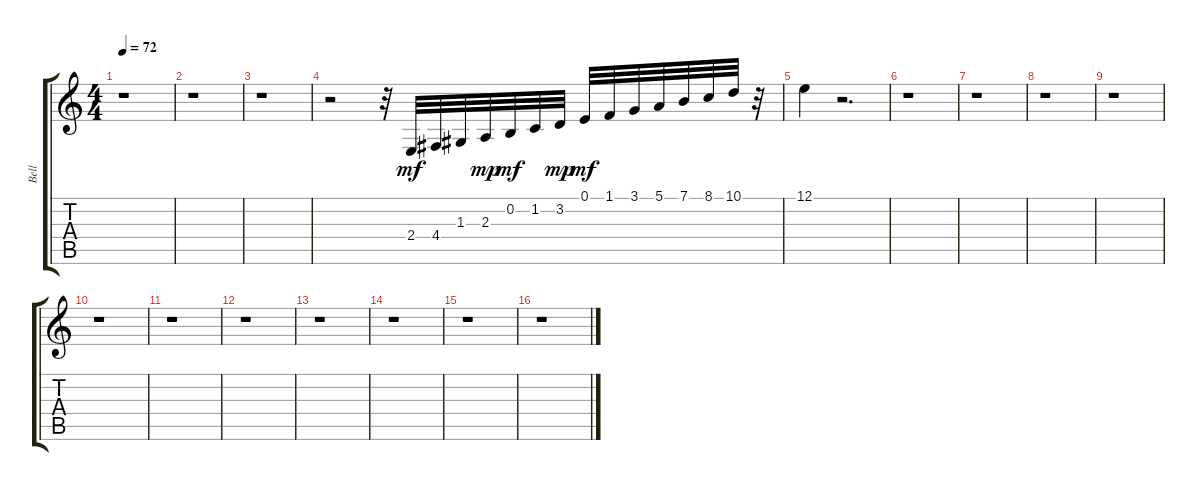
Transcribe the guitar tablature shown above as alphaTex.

\track ("Bell" "Bell") {instrument vibraphone}
\staff {score tabs}
\tuning (E4 B3 G3 D3 A2 E2) {hide}
\ts (4 4)
\tempo 72
\clef g2
\ks c
r.1{dy mf instrument vibraphone} |
r.1 |
r.1 |
r.2 r.32 2.4.32 4.4.32 1.3.32 2.3.32{dy mp} 0.2.32{dy mf} 1.2.32 3.2.32{dy mp} 0.1.32{dy mf} 1.1.32 3.1.32 5.1.32 7.1.32 8.1.32 10.1.32 r.32 |
12.1.4 r.2{d} |
r.1 |
r.1 |
r.1 |
r.1 |
r.1 |
r.1 |
r.1 |
r.1 |
r.1 |
r.1 |
r.1
